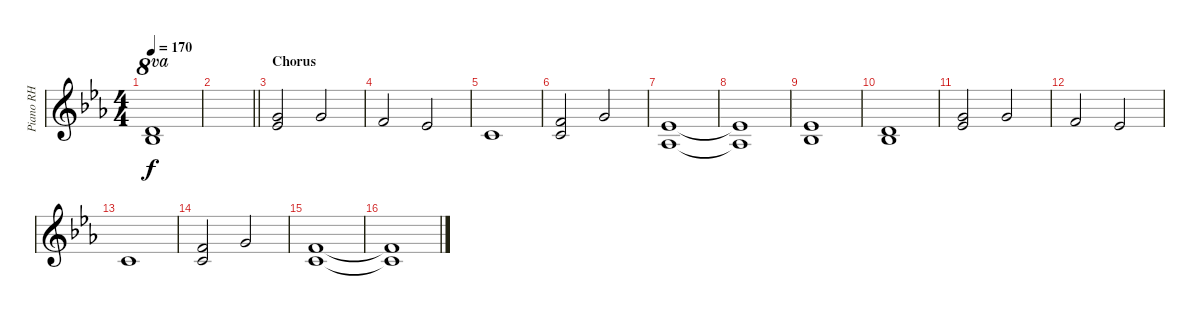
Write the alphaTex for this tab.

\track ("Piano RH" "Piano RH") {instrument acousticgrandpiano}
\staff {score}
\tuning (E4 B3 G3 D3 A2 E2) {hide}
\ts (4 4)
\tempo 170
\clef g2
\ks eb
(11.2 19.3).1{ot 8va dy f} |
\barLineRight lightlight
|
\section ("" "Chorus")
(3.1 4.2).2 3.1.2 |
1.1.2 4.2.2 |
1.2.1 |
(1.1 1.2).2 3.1.2 |
(4.2 1.3).1 |
(4.2{t} 1.3{t}).1 |
(4.2 3.3).1 |
(3.2 3.3).1 |
(3.1 4.2).2 3.1.2 |
1.1.2 4.2.2 |
1.2.1 |
(1.1 1.2).2 3.1.2 |
(1.1 1.2).1 |
(1.1{t} 1.2{t}).1
